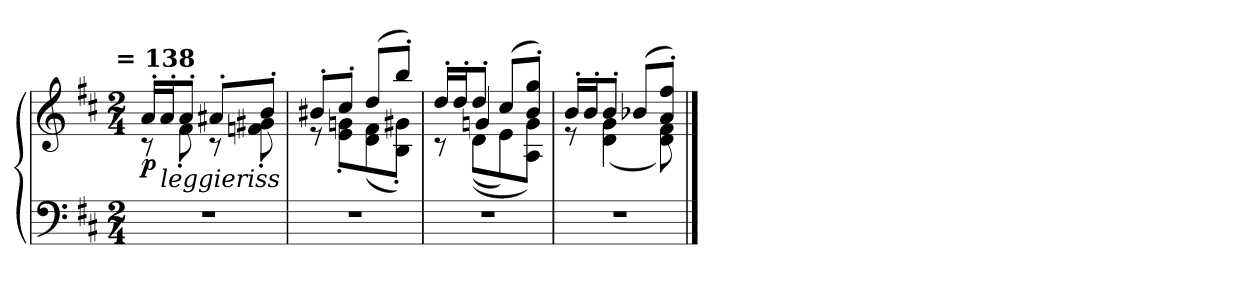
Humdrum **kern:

**kern	**kern	**dynam
*part1	*part1	*part1
*staff2	*staff1	*staff1/2
*clefF4	*clefG2	*
*k[f#c#]	*k[f#c#]	*
!!LO:TX:omd:t= = 138
*M2/4	*M2/4	*
*MM138	*MM138	*
=1	=1	=1
*	*^	*
!	!	!	!LO:DY:b
2r	16a'/LL	8r	p
!	!LO:TX:b:i:t=leggieriss	!	!
.	16a'/J	.	.
.	8a'/J	8f#'\	.
.	8a#X'/L	8r	.
.	8b'/J	8fn'\ 8g#X'\	.
=2	=2	=2	=2
2r	8b#X'/L	8r	.
.	8cc#'/J	8e'\ 8gn'\L	.
.	(>8dd/L	(<8d\ 8f#\	.
.	8bb'/J)	8B'\ 8g#X'\J)	.
=3	=3	=3	=3
*	*	*^	*
2r	16dd'/LL	8r	8ryy	.
.	16dd'/J	.	.	.
.	8dd'/J	(<(<8d\L	4gn/	.
.	(>8cc#/L	8e\)	.	.
.	8b'/ 8gg'/J)	8A\ 8g\J)	8ryy	.
*	*	*v	*v	*
=4	=4	=4	=4
2r	16b'/LL	8r	.
.	16b'/J	.	.
.	8b'/J	(<4d\ 4g\	.
.	(>8b-X/L	.	.
.	8a'/ 8ff#'/J)	8d\ 8f#\)	.
*	*v	*v	*
==	==	==
*-	*-	*-
